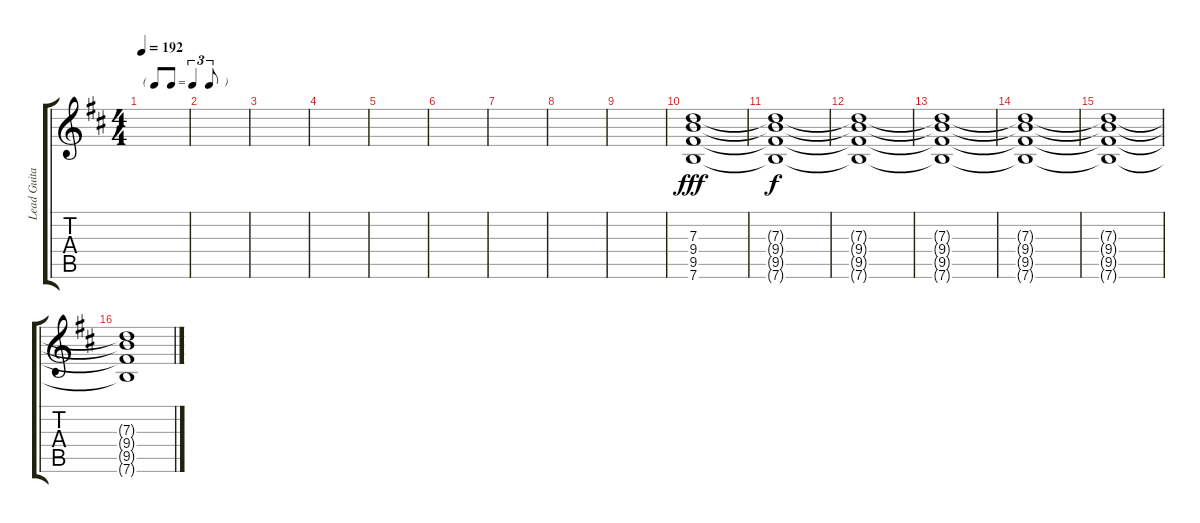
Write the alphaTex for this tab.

\track ("Lead Guitar" "Lead Guita") {instrument overdrivenguitar}
\staff {score tabs}
\tuning (E4 B3 G3 D3 A2 E2) {hide}
\ts (4 4)
\tf triplet8th
\tempo 192
\clef g2
\ks bminor
|
|
|
|
|
|
|
|
|
(7.3 9.4 9.5 7.6).1{dy fff balance 4} |
(7.3{t} 9.4{t} 9.5{t} 7.6{t}).1{dy f} |
(7.3{t} 9.4{t} 9.5{t} 7.6{t}).1{balance 7} |
(7.3{t} 9.4{t} 9.5{t} 7.6{t}).1 |
(7.3{t} 9.4{t} 9.5{t} 7.6{t}).1 |
(7.3{t} 9.4{t} 9.5{t} 7.6{t}).1 |
(7.3{t} 9.4{t} 9.5{t} 7.6{t}).1
